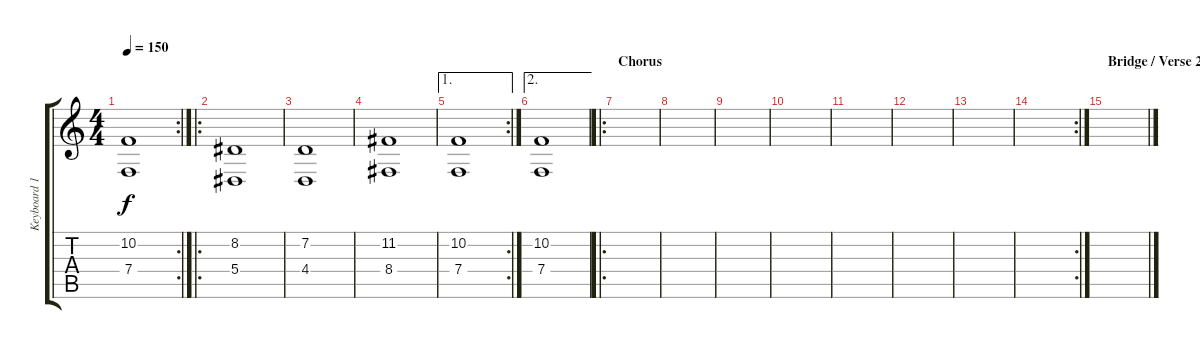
\track ("Keyboard 1" "Keyboard 1") {instrument stringensemble1}
\staff {score tabs}
\tuning (C4 G3 Eb3 Bb2 F2 C2) {hide}
\rc 2
\ts (4 4)
\tempo 150
\clef g2
\ks c
(10.2 7.4).1{dy f} |
\ro
(8.2 5.4).1 |
(7.2 4.4).1 |
(11.2 8.4).1 |
\ae 1
\rc 2
(10.2 7.4).1 |
\ae 2
(10.2 7.4).1 |
\ro
\section ("" "Chorus")
|
|
|
|
|
|
|
\rc 2
|
\section ("" "Bridge / Verse 2")
